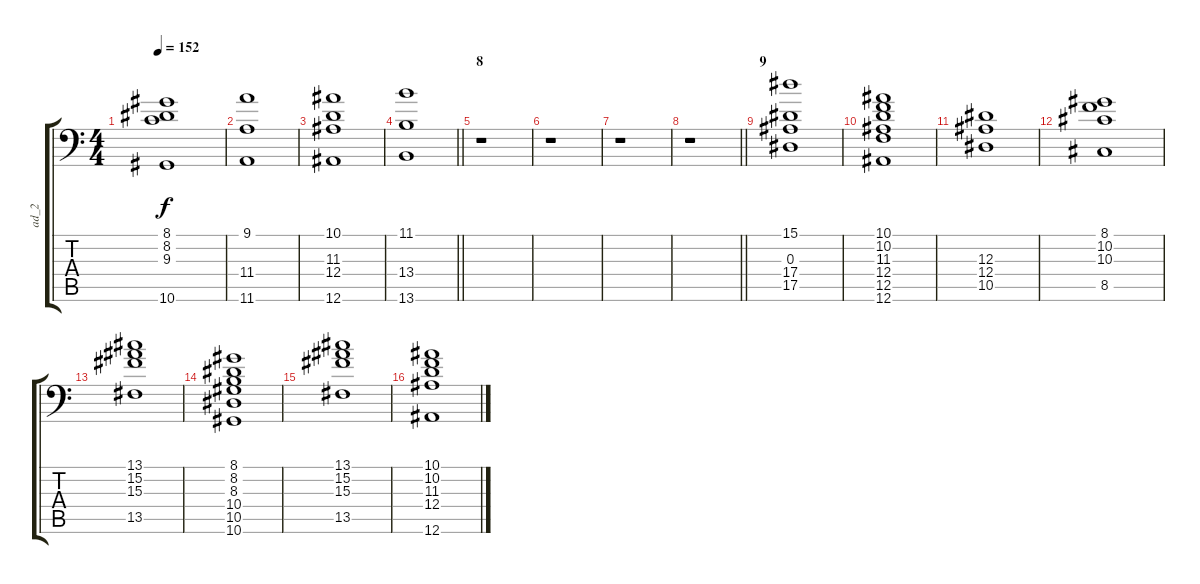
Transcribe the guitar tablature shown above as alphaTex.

\track ("ad_2" "ad_2") {instrument synthstrings1}
\staff {score tabs}
\tuning (C4 G3 Eb3 Bb2 F2 Bb1) {hide}
\ts (4 4)
\tempo 152
\clef f4
\ks c
(8.1 8.2 9.3 10.6).1{dy f} |
(9.1 11.4 11.6).1 |
(10.1 11.3 12.4 12.6).1 |
\barLineRight lightlight
(11.1 13.4 13.6).1 |
\section ("" "8")
r.1 |
r.1 |
r.1 |
\barLineRight lightlight
r.1 |
\section ("" "9")
(15.1 0.3 17.4 17.5).1{instrument synthstrings1} |
(10.1 10.2 11.3 12.4 12.5 12.6).1 |
(12.3 12.4 10.5).1 |
(8.1 10.2 10.3 8.5).1 |
(13.1 15.2 15.3 13.5).1 |
(8.1 8.2 8.3 10.4 10.5 10.6).1 |
(13.1 15.2 15.3 13.5).1 |
(10.1 10.2 11.3 12.4 12.6).1
